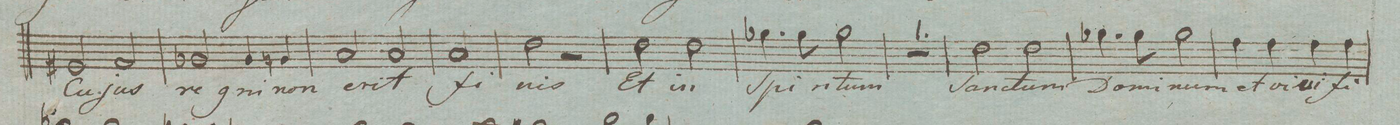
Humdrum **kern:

**kern	**text	**dynam
*I"Basso. Tutti i Solo	*	*
*clefF4	*	*
*k[]	*	*
*met(c|)	*	*
*M2/2	*	*
2GG#X/	Cu-	.
2AA/	-jus	.
=155	=155	=155
2BB-X/	re-	.
4BB-/	-gni	.
4BBn/	non	.
=156	=156	=156
2C/	e-	.
2C/	-rit	.
=157	=157	=157
1C/	fi-	.
=158	=158	=158
2F\	-nis	.
2r	.	.
=159	=159	=159
1ryy	.	.
=160	=160	=160
2F\	Et	.
2F\	in	.
=161	=161	=161
4.B-X\	Spi-	.
8B-\	-ri-	.
2B-\	-tum	.
=162	=162	=162
1r	.	.
=163	=163	=163
2F\	San-	.
2F\	-ctum	.
=164	=164	=164
4.B-X\	Do-	.
8B-\	-mi-	.
2B-\	-num	.
=165	=165	=165
4A\	et	.
4A\	vi-	.
4A\	-vi-	.
4A\	-fi-	.
=166	=166	=166
*-	*-	*-
